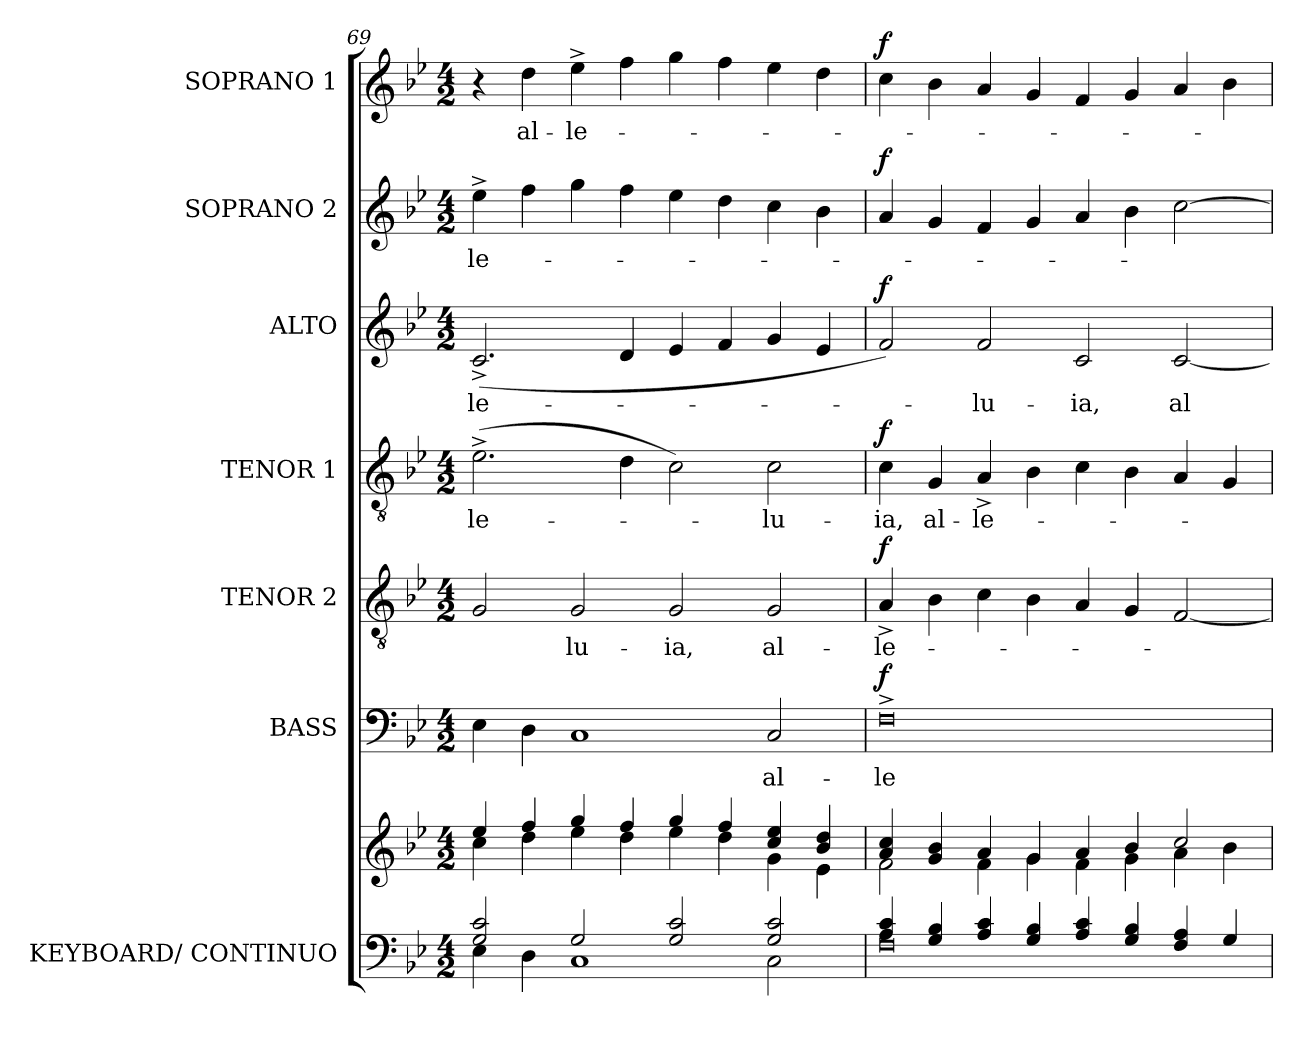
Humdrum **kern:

**kern	**kern	**kern	**text	**dynam	**kern	**text	**dynam	**kern	**text	**dynam	**kern	**text	**dynam	**kern	**text	**dynam	**kern	**text	**dynam
*part7	*part7	*part6	*part6	*part6	*part5	*part5	*part5	*part4	*part4	*part4	*part3	*part3	*part3	*part2	*part2	*part2	*part1	*part1	*part1
*staff8	*staff7	*staff6	*staff6	*staff6	*staff5	*staff5	*staff5	*staff4	*staff4	*staff4	*staff3	*staff3	*staff3	*staff2	*staff2	*staff2	*staff1	*staff1	*staff1
*I"KEYBOARD/ CONTINUO	*	*I"BASS	*	*	*I"TENOR 2	*	*	*I"TENOR 1	*	*	*I"ALTO	*	*	*I"SOPRANO 2	*	*	*I"SOPRANO 1	*	*
*I'Kbd.	*	*I'B.	*	*	*I'T2.	*	*	*I'T1.	*	*	*I'A.	*	*	*I'S2.	*	*	*I'S1.	*	*
!!LO:LB:g=z
*clefF4	*clefG2	*clefF4	*	*	*clefGv2	*	*	*clefGv2	*	*	*clefG2	*	*	*clefG2	*	*	*clefG2	*	*
*	*	*	*	*	*ITrd7c12	*	*	*ITrd7c12	*	*	*	*	*	*	*	*	*	*	*
*k[b-e-]	*k[b-e-]	*k[b-e-]	*	*	*k[b-e-]	*	*	*k[b-e-]	*	*	*k[b-e-]	*	*	*k[b-e-]	*	*	*k[b-e-]	*	*
*B-:	*B-:	*B-:	*	*	*B-:	*	*	*B-:	*	*	*B-:	*	*	*B-:	*	*	*B-:	*	*
*M4/2	*M4/2	*M4/2	*	*	*M4/2	*	*	*M4/2	*	*	*M4/2	*	*	*M4/2	*	*	*M4/2	*	*
=69	=69	=69	=69	=69	=69	=69	=69	=69	=69	=69	=69	=69	=69	=69	=69	=69	=69	=69	=69
*^	*^	*	*	*	*	*	*	*	*	*	*	*	*	*	*	*	*	*	*
!	!	!	!	!	!	!	!	!	!	!	!LO:LY:b:color=#000000	!	!	!	!	!	!	!	!	!	!
!	!	!	!	!	!	!	!	!	!	!	!	!	!	!LO:LY:b:color=#000000	!	!	!	!	!	!	!
!	!	!	!	!	!	!	!	!	!	!	!	!	!	!	!	!	!LO:LY:b:color=#000000	!	!	!	!
2Gi/ 2ci	4E-i\	4ee-i/	4cci\	4E-i\	.	.	2GGi/	.	.	(2.E-^i\	-le-	.	(2.c^i/	-le-	.	4ee-^i\	-le-	.	4r	.	.
!	!	!	!	!	!	!	!	!	!	!	!	!	!	!	!	!	!	!	!	!LO:LY:b:color=#000000	!
.	4Di\	4ffi/	4ddi\	4Di\	.	.	.	.	.	.	.	.	.	.	.	4ffi\	.	.	4ddi\	al-	.
!	!	!	!	!	!	!	!	!LO:LY:b:color=#000000	!	!	!	!	!	!	!	!	!	!	!	!	!
!	!	!	!	!	!	!	!	!	!	!	!	!	!	!	!	!	!	!	!	!LO:LY:b:color=#000000	!
2Gi/	1Ci	4ggi/	4ee-i\	1Ci	.	.	2GGi/	-lu-	.	.	.	.	.	.	.	4ggi\	.	.	4ee-^i\	-le-	.
.	.	4ffi/	4ddi\	.	.	.	.	.	.	4Di\	.	.	4di/	.	.	4ffi\	.	.	4ffi\	.	.
!	!	!	!	!	!	!	!	!LO:LY:b:color=#000000	!	!	!	!	!	!	!	!	!	!	!	!	!
2Gi/ 2ci	.	4ggi/	4ee-i\	.	.	.	2GGi/	-ia,	.	2Ci\)	.	.	4e-i/	.	.	4ee-i\	.	.	4ggi\	.	.
.	.	4ffi/	4ddi\	.	.	.	.	.	.	.	.	.	4fi/	.	.	4ddi\	.	.	4ffi\	.	.
!	!	!	!	!	!LO:LY:b:color=#000000	!	!	!	!	!	!	!	!	!	!	!	!	!	!	!	!
!	!	!	!	!	!	!	!	!LO:LY:b:color=#000000	!	!	!	!	!	!	!	!	!	!	!	!	!
!	!	!	!	!	!	!	!	!	!	!	!LO:LY:b:color=#000000	!	!	!	!	!	!	!	!	!	!
2Gi/ 2ci	2Ci\	4cci/ 4ee-i	4gi\	2Ci/	al-	.	2GGi/	al-	.	2Ci\	-lu-	.	4gi/	.	.	4cci\	.	.	4ee-i\	.	.
.	.	4b-i/ 4ddi	4e-i\	.	.	.	.	.	.	.	.	.	4e-i/	.	.	4b-i\	.	.	4ddi\	.	.
=70	=70	=70	=70	=70	=70	=70	=70	=70	=70	=70	=70	=70	=70	=70	=70	=70	=70	=70	=70	=70	=70
!	!	!	!	!	!LO:LY:b:color=#000000	!	!	!	!	!	!	!	!	!	!	!	!	!	!	!	!
!	!	!	!	!	!	!	!	!LO:LY:b:color=#000000	!	!	!	!	!	!	!	!	!	!	!	!	!
!	!	!	!	!	!	!	!	!	!	!	!LO:LY:b:color=#000000	!	!	!	!	!	!	!	!	!	!
4Ai/ 4ci	0Fi	4ai/ 4cci	2fi\	0F^i	-le-	f	4AA^i/	-le-	f	4Ci\	-ia,	f	2fi/)	.	f	4ai/	.	f	4cci\	.	f
!	!	!	!	!	!	!	!	!	!	!	!LO:LY:b:color=#000000	!	!	!	!	!	!	!	!	!	!
4Gi/ 4B-i	.	4gi/ 4b-i	.	.	.	.	4BB-i\	.	.	4GGi/	al-	.	.	.	.	4gi/	.	.	4b-i\	.	.
!	!	!	!	!	!	!	!	!	!	!	!LO:LY:b:color=#000000	!	!	!	!	!	!	!	!	!	!
!	!	!	!	!	!	!	!	!	!	!	!	!	!	!LO:LY:b:color=#000000	!	!	!	!	!	!	!
4Ai/ 4ci	.	4ai/	4fi\	.	.	.	4Ci\	.	.	4AA^i/	-le-	.	2fi/	-lu-	.	4fi/	.	.	4ai/	.	.
4Gi/ 4B-i	.	4gi/	4gi\	.	.	.	4BB-i\	.	.	4BB-i\	.	.	.	.	.	4gi/	.	.	4gi/	.	.
!	!	!	!	!	!	!	!	!	!	!	!	!	!	!LO:LY:b:color=#000000	!	!	!	!	!	!	!
4Ai/ 4ci	.	4ai/	4fi\	.	.	.	4AAi/	.	.	4Ci\	.	.	2ci/	-ia,	.	4ai/	.	.	4fi/	.	.
4Gi/ 4B-i	.	4b-i/	4gi\	.	.	.	4GGi/	.	.	4BB-i\	.	.	.	.	.	4b-i\	.	.	4gi/	.	.
!	!	!	!	!	!	!	!	!	!	!	!	!	!	!LO:LY:b:color=#000000	!	!	!	!	!	!	!
4Fi/ 4Ai	.	2cci/	4ai\	.	.	.	[2FFi/	.	.	4AAi/	.	.	[2ci/	al-	.	[2cci\	.	.	4ai/	.	.
4Gi/	.	.	4b-i\	.	.	.	.	.	.	4GGi/	.	.	.	.	.	.	.	.	4b-i\	.	.
*v	*v	*	*	*	*	*	*	*	*	*	*	*	*	*	*	*	*	*	*	*	*
*	*v	*v	*	*	*	*	*	*	*	*	*	*	*	*	*	*	*	*	*	*
=	=	=	=	=	=	=	=	=	=	=	=	=	=	=	=	=	=	=	=
*-	*-	*-	*-	*-	*-	*-	*-	*-	*-	*-	*-	*-	*-	*-	*-	*-	*-	*-	*-
